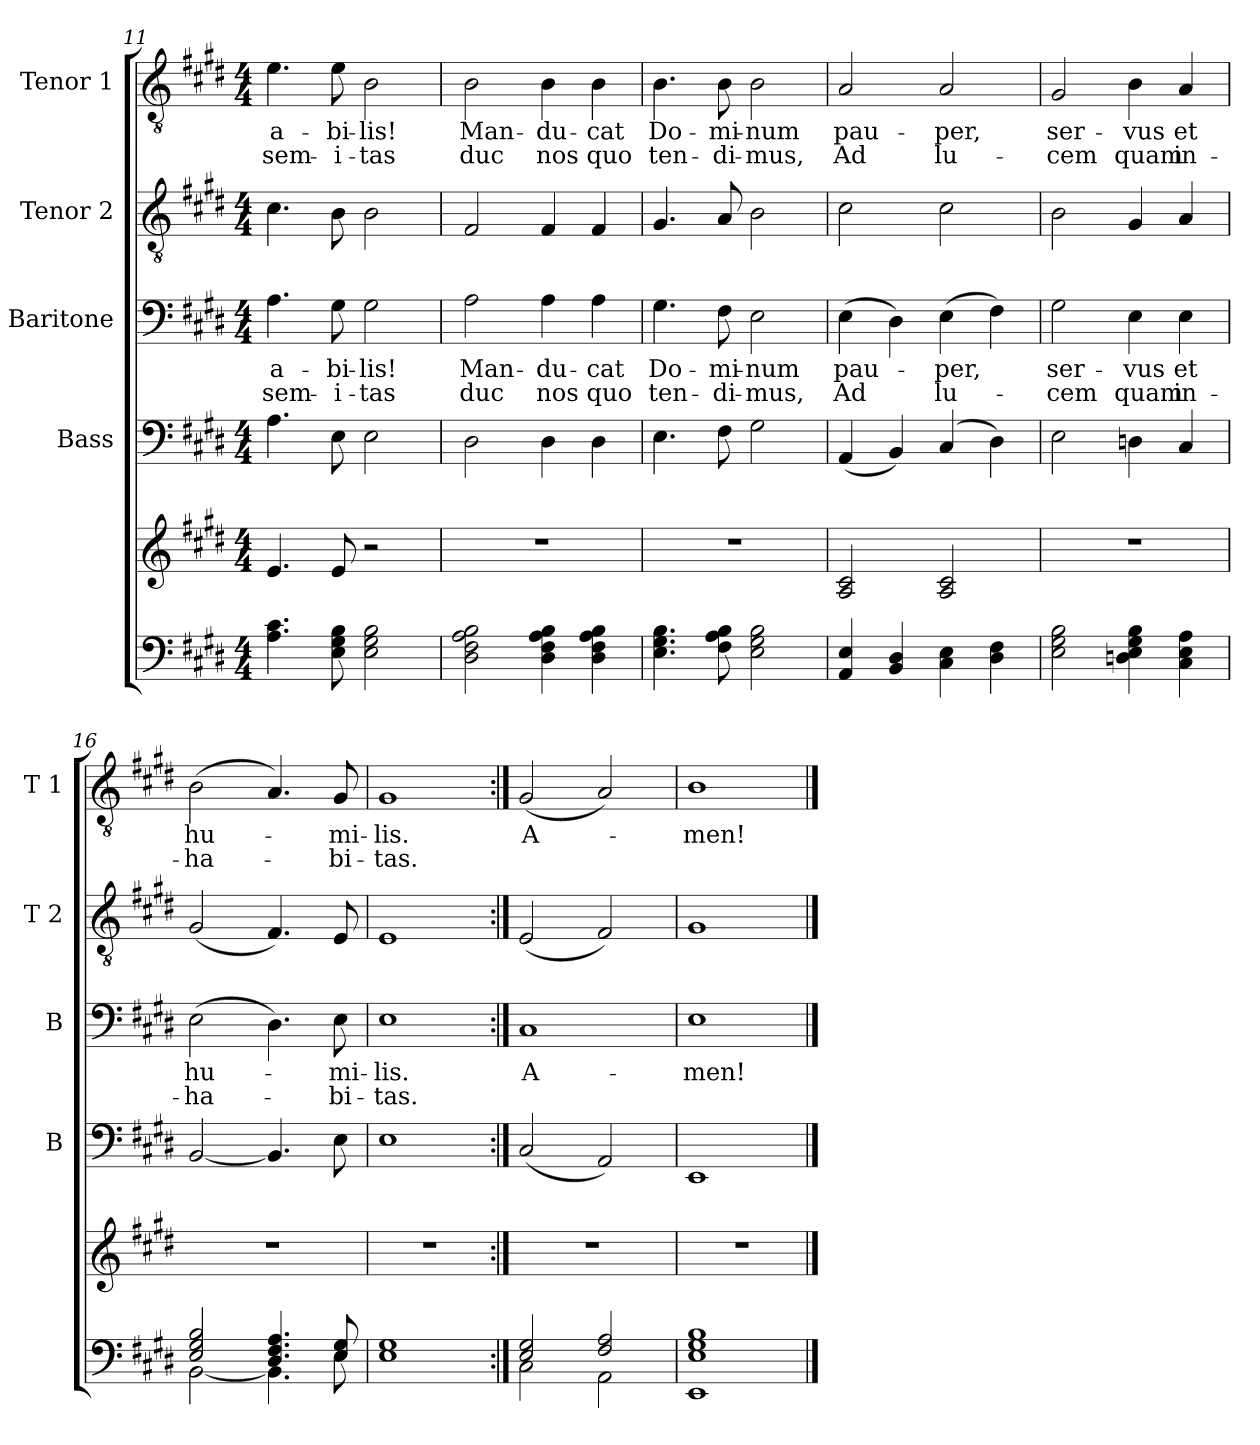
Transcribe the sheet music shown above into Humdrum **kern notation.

**kern	**kern	**kern	**kern	**text	**text	**kern	**kern	**text	**text
*part5	*part5	*part4	*part3	*part3	*part3	*part2	*part1	*part1	*part1
*staff6	*staff5	*staff4	*staff3	*staff3	*staff3	*staff2	*staff1	*staff1	*staff1
*	*	*I"Bass	*I"Baritone	*	*	*I"Tenor 2	*I"Tenor 1	*	*
*	*	*I'B	*I'B	*	*	*I'T 2	*I'T 1	*	*
*clefF4	*clefG2	*clefF4	*clefF4	*	*	*clefGv2	*clefGv2	*	*
*k[f#c#g#d#]	*k[f#c#g#d#]	*k[f#c#g#d#]	*k[f#c#g#d#]	*	*	*k[f#c#g#d#]	*k[f#c#g#d#]	*	*
*E:	*E:	*E:	*E:	*	*	*E:	*E:	*	*
*M4/4	*M4/4	*M4/4	*M4/4	*	*	*M4/4	*M4/4	*	*
=11	=11	=11	=11	=11	=11	=11	=11	=11	=11
4.A!\ 4.c#!\	4.e!/	4.A\	4.A\	-a-	sem-	4.c#\	4.e\	-a-	sem-
8E!\ 8G#!\ 8B!\	8e!/	8E\	8G#\	-bi-	-i-	8B\	8e\	-bi-	-i-
2E!\ 2G#!\ 2B!\	2r	2E\	2G#\	-lis!	-tas	2B\	2B\	-lis!	-tas
=12	=12	=12	=12	=12	=12	=12	=12	=12	=12
2D#!\ 2F#!\ 2A!\ 2B!\	1r	2D#\	2A\	Man-	duc	2F#/	2B\	Man-	duc
4D#!\ 4F#!\ 4A!\ 4B!\	.	4D#\	4A\	-du-	nos	4F#/	4B\	-du-	nos
4D#!\ 4F#!\ 4A!\ 4B!\	.	4D#\	4A\	-cat	quo	4F#/	4B\	-cat	quo
=13	=13	=13	=13	=13	=13	=13	=13	=13	=13
4.E!\ 4.G#!\ 4.B!\	1r	4.E\	4.G#\	Do-	ten-	4.G#/	4.B\	Do-	ten-
8F#!\ 8A!\ 8B!\	.	8F#\	8F#\	-mi-	-di-	8A/	8B\	-mi-	-di-
2E!\ 2G#!\ 2B!\	.	2G#\	2E\	-num	-mus,	2B\	2B\	-num	-mus,
!!LO:LB:g=z
=14	=14	=14	=14	=14	=14	=14	=14	=14	=14
4AA!/ 4E!/	2A!/ 2c#!/	(4AA/	(4E\	pau-	Ad	2c#\	2A/	pau-	Ad
4BB!/ 4D#!/	.	4BB/)	4D#\)	.	.	.	.	.	.
4C#!\ 4E!\	2A!/ 2c#!/	(4C#/	(4E\	-per,	lu-	2c#\	2A/	-per,	lu-
4D#!\ 4F#!\	.	4D#\)	4F#\)	.	.	.	.	.	.
=15	=15	=15	=15	=15	=15	=15	=15	=15	=15
2E!\ 2G#!\ 2B!\	1r	2E\	2G#\	ser-	-cem	2B\	2G#/	ser-	-cem
4Dn!\ 4E!\ 4G#!\ 4B!\	.	4Dn\	4E\	-vus	quam	4G#/	4B\	-vus	quam
4C#!\ 4E!\ 4A!\	.	4C#/	4E\	et	in-	4A/	4A/	et	in-
=16	=16	=16	=16	=16	=16	=16	=16	=16	=16
*^	*	*	*	*	*	*	*	*	*
2E!/ 2G#!/ 2B!/	[<2BB!\	1r	[2BB/	(2E\	hu-	-ha-	(2G#/	(2B\	hu-	-ha-
4.D#!/ 4.F#!/ 4.A!/	4.BB!\]	.	4.BB/]	4.D#\)	.	.	4.F#/)	4.A/)	.	.
8E!/ 8G#!/	8E!\	.	8E\	8E\	-mi-	-bi-	8E/	8G#/	-mi-	-bi-
*v	*v	*	*	*	*	*	*	*	*	*
=17	=17	=17	=17	=17	=17	=17	=17	=17	=17
1E! 1G#!	1r	1E	1E	-lis.	-tas.	1E	1G#	-lis.	-tas.
=18:|!	=18:|!	=18:|!	=18:|!	=18:|!	=18:|!	=18:|!	=18:|!	=18:|!	=18:|!
*^	*	*	*	*	*	*	*	*	*
2E!/ 2G#!/	2C#!\	1r	(2C#/	1C#	A-	.	(2E/	(2G#/	A-	.
2F#!/ 2A!/	2AA!\	.	2AA/)	.	.	.	2F#/)	2A/)	.	.
*v	*v	*	*	*	*	*	*	*	*	*
=19	=19	=19	=19	=19	=19	=19	=19	=19	=19
1EE! 1E! 1G#! 1B!	1r	1EE	1E	-men!	.	1G#	1B	-men!	.
==	==	==	==	==	==	==	==	==	==
*-	*-	*-	*-	*-	*-	*-	*-	*-	*-
